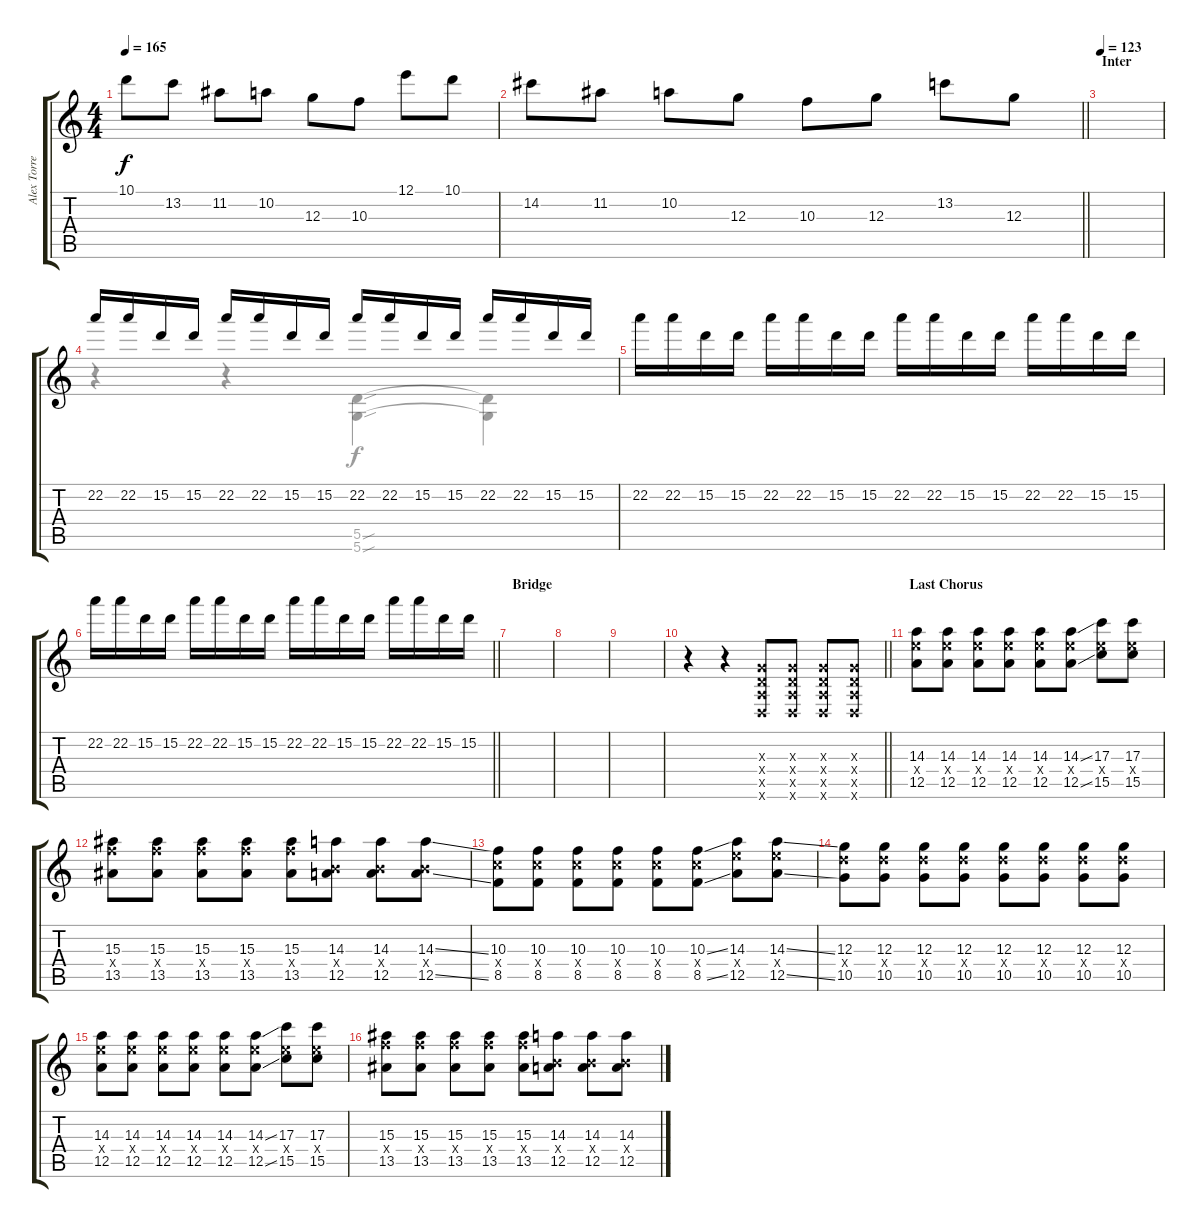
\track ("Alex Torres [Guitar]" "Alex Torre") {instrument overdrivenguitar}
\staff {score tabs}
\tuning (E4 B3 G3 D3 A2 D2) {hide}
\voice
\ts (4 4)
\tempo 165
\clef g2
\ks c
10.1.8{dy f} 13.2.8 11.2.8 10.2.8 12.3.8 10.3.8 12.1.8 10.1.8 |
\barLineRight lightlight
14.2.8 11.2.8 10.2.8 12.3.8 10.3.8 12.3.8 13.2.8 12.3.8 |
\section ("" "Inter")
\tempo 123
|
22.2.16 22.2.16 15.2.16 15.2.16 22.2.16 22.2.16 15.2.16 15.2.16 22.2.16 22.2.16 15.2.16 15.2.16 22.2.16 22.2.16 15.2.16 15.2.16 |
22.2.16 22.2.16 15.2.16 15.2.16 22.2.16 22.2.16 15.2.16 15.2.16 22.2.16 22.2.16 15.2.16 15.2.16 22.2.16 22.2.16 15.2.16 15.2.16 |
\barLineRight lightlight
22.2.16 22.2.16 15.2.16 15.2.16 22.2.16 22.2.16 15.2.16 15.2.16 22.2.16 22.2.16 15.2.16 15.2.16 22.2.16 22.2.16 15.2.16 15.2.16 |
\section ("" "Bridge")
|
|
|
\barLineRight lightlight
r.4 r.4 (0.3{x} 0.4{x} 0.5{x} 0.6{x}).8 (0.3{x} 0.4{x} 0.5{x} 0.6{x}).8 (0.3{x} 0.4{x} 0.5{x} 0.6{x}).8 (0.3{x} 0.4{x} 0.5{x} 0.6{x}).8 |
\section ("" "Last Chorus")
(14.3 14.4{x} 12.5).8 (14.3 14.4{x} 12.5).8 (14.3 14.4{x} 12.5).8 (14.3 14.4{x} 12.5).8 (14.3 14.4{x} 12.5).8 (14.3{ss} 14.4{x} 12.5{ss}).8 (17.3 14.4{x} 15.5).8 (17.3 14.4{x} 15.5).8 |
(15.3 15.4{x} 13.5).8 (15.3 15.4{x} 13.5).8 (15.3 15.4{x} 13.5).8 (15.3 15.4{x} 13.5).8 (15.3 15.4{x} 13.5).8 (14.3 9.4{x} 12.5).8 (14.3 9.4{x} 12.5).8 (14.3{ss} 9.4{x} 12.5{ss}).8 |
(10.3 10.4{x} 8.5).8 (10.3 10.4{x} 8.5).8 (10.3 10.4{x} 8.5).8 (10.3 10.4{x} 8.5).8 (10.3 10.4{x} 8.5).8 (10.3{ss} 10.4{x} 8.5{ss}).8 (14.3 14.4{x} 12.5).8 (14.3{ss} 14.4{x} 12.5{ss}).8 |
(12.3 12.4{x} 10.5).8 (12.3 12.4{x} 10.5).8 (12.3 12.4{x} 10.5).8 (12.3 12.4{x} 10.5).8 (12.3 12.4{x} 10.5).8 (12.3 12.4{x} 10.5).8 (12.3 12.4{x} 10.5).8 (12.3 12.4{x} 10.5).8 |
(14.3 14.4{x} 12.5).8 (14.3 14.4{x} 12.5).8 (14.3 14.4{x} 12.5).8 (14.3 14.4{x} 12.5).8 (14.3 14.4{x} 12.5).8 (14.3{ss} 14.4{x} 12.5{ss}).8 (17.3 14.4{x} 15.5).8 (17.3 14.4{x} 15.5).8 |
(15.3 15.4{x} 13.5).8 (15.3 15.4{x} 13.5).8 (15.3 15.4{x} 13.5).8 (15.3 15.4{x} 13.5).8 (15.3 15.4{x} 13.5).8 (14.3 9.4{x} 12.5).8 (14.3 9.4{x} 12.5).8 (14.3{ss} 9.4{x} 12.5{ss}).8
\voice
\clef g2
\ottava regular
\simile none
\ks c
|
\barLineRight lightlight
|
|
r.4 r.4 (5.5{sou} 5.6{sou}).4 (5.5{t} 5.6{t}).4{dy f} |
|
\barLineRight lightlight
|
|
|
|
\barLineRight lightlight
|
|
|
|
|
|
